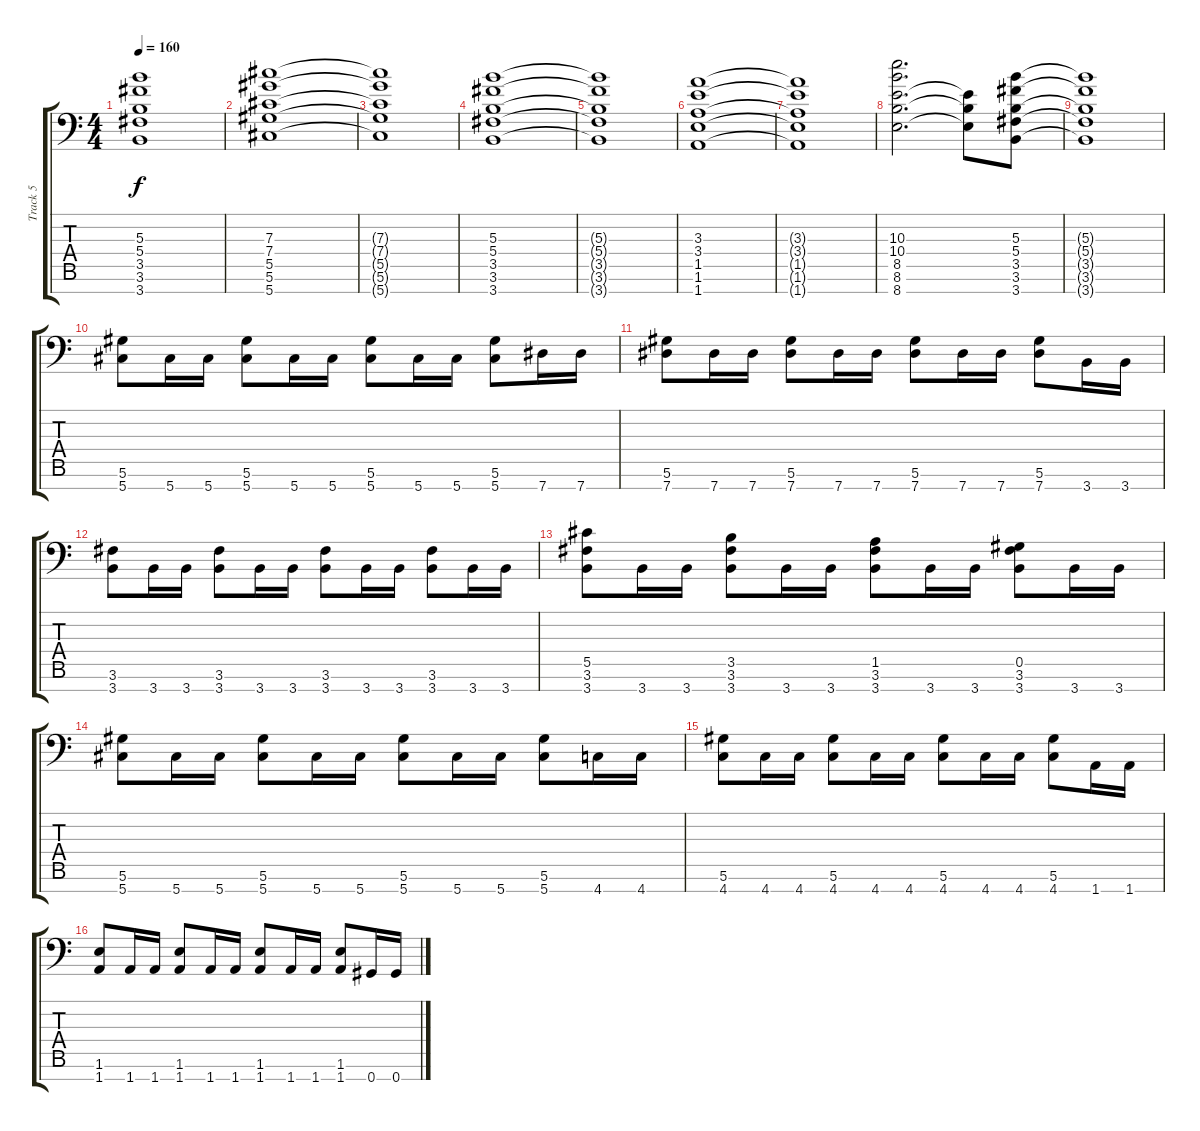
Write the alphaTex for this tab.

\track ("Track 5" "Track 5") {instrument distortionguitar}
\staff {score tabs}
\tuning (Eb4 Bb3 Gb3 Db3 Ab2 Eb2 Ab1) {hide}
\ts (4 4)
\tempo 160
\clef f4
\ks c
(5.3{t} 5.4{t} 3.5{t} 3.6{t} 3.7{t}).1{dy f} |
(7.3 7.4 5.5 5.6 5.7).1{instrument distortionguitar} |
(7.3{t} 7.4{t} 5.5{t} 5.6{t} 5.7{t}).1 |
(5.3 5.4 3.5 3.6 3.7).1 |
(5.3{t} 5.4{t} 3.5{t} 3.6{t} 3.7{t}).1 |
(3.3 3.4 1.5 1.6 1.7).1 |
(3.3{t} 3.4{t} 1.5{t} 1.6{t} 1.7{t}).1 |
(10.3 10.4 8.5 8.6 8.7).2{d} (8.5{t} 8.6{t} 8.7{t}).8 (5.3 5.4 3.5 3.6 3.7).8 |
(5.3{t} 5.4{t} 3.5{t} 3.6{t} 3.7{t}).1 |
(5.6 5.7).8 5.7.16 5.7.16 (5.6 5.7).8 5.7.16 5.7.16 (5.6 5.7).8 5.7.16 5.7.16 (5.6 5.7).8 7.7.16 7.7.16 |
(5.6 7.7).8 7.7.16 7.7.16 (5.6 7.7).8 7.7.16 7.7.16 (5.6 7.7).8 7.7.16 7.7.16 (5.6 7.7).8 3.7.16 3.7.16 |
(3.6 3.7).8 3.7.16 3.7.16 (3.6 3.7).8 3.7.16 3.7.16 (3.6 3.7).8 3.7.16 3.7.16 (3.6 3.7).8 3.7.16 3.7.16 |
(5.5 3.6 3.7).8 3.7.16 3.7.16 (3.5 3.6 3.7).8 3.7.16 3.7.16 (1.5 3.6 3.7).8 3.7.16 3.7.16 (0.5 3.6 3.7).8 3.7.16 3.7.16 |
(5.6 5.7).8 5.7.16 5.7.16 (5.6 5.7).8 5.7.16 5.7.16 (5.6 5.7).8 5.7.16 5.7.16 (5.6 5.7).8 4.7.16 4.7.16 |
(5.6 4.7).8 4.7.16 4.7.16 (5.6 4.7).8 4.7.16 4.7.16 (5.6 4.7).8 4.7.16 4.7.16 (5.6 4.7).8 1.7.16 1.7.16 |
(1.6 1.7).8 1.7.16 1.7.16 (1.6 1.7).8 1.7.16 1.7.16 (1.6 1.7).8 1.7.16 1.7.16 (1.6 1.7).8 0.7.16 0.7.16
